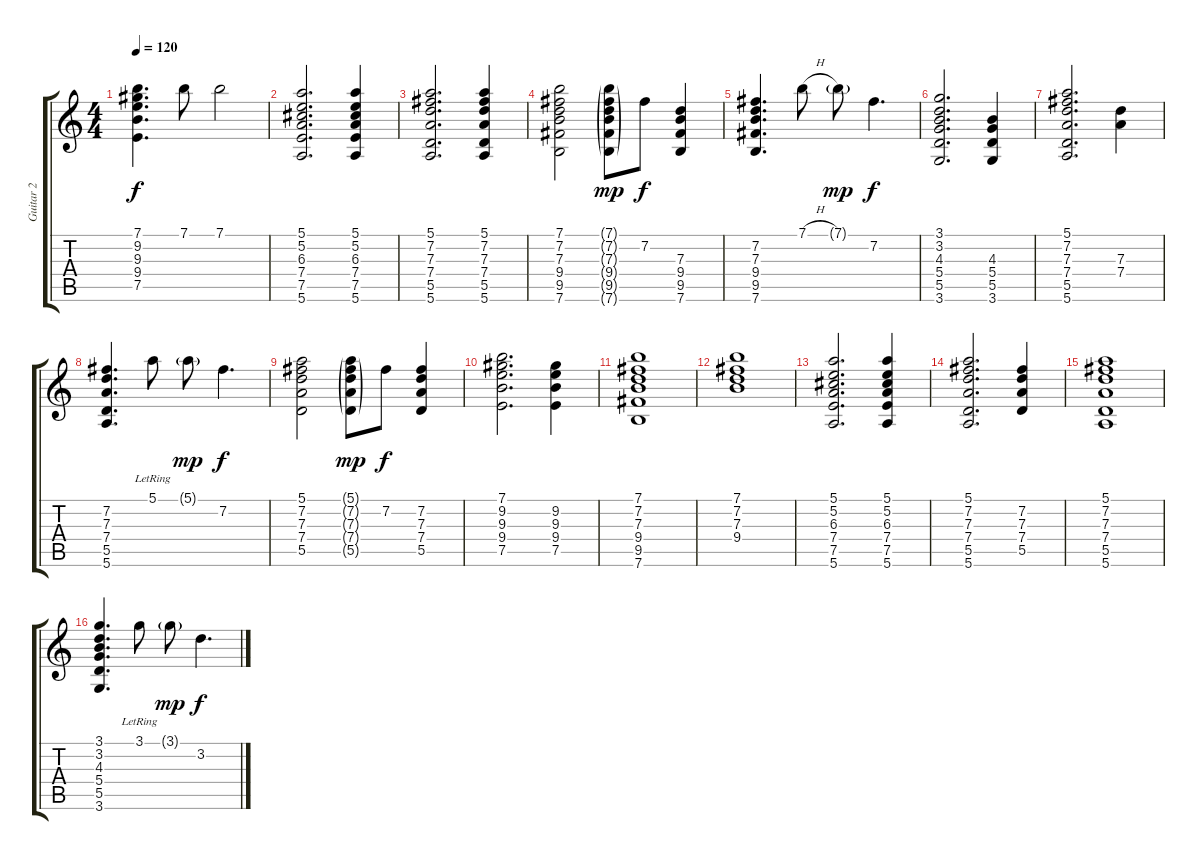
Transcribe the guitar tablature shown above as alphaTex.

\track ("Guitar 2" "Guitar 2") {instrument electricguitarclean}
\staff {score tabs}
\tuning (E4 B3 G3 D3 A2 E2) {hide}
\ts (4 4)
\tempo 120
\clef g2
\ks c
(7.1 9.2 9.3 9.4 7.5).4{d dy f} 7.1.8 7.1.2 |
(5.1 5.2 6.3 7.4 7.5 5.6).2{d} (5.1 5.2 6.3 7.4 7.5 5.6).4 |
(5.1 7.2 7.3 7.4 5.5 5.6).2{d} (5.1 7.2 7.3 7.4 5.5 5.6).4 |
(7.1 7.2 7.3 9.4 9.5 7.6).2 (7.1{g} 7.2{g} 7.3{g} 9.4{g} 9.5{g} 7.6{g}).8{dy mp} 7.2.8{dy f} (7.3 9.4 9.5 7.6).4 |
(7.2 7.3 9.4 9.5 7.6).4{d} 7.1{h}.8 7.1{g}.8{dy mp} 7.2.4{d dy f} |
(3.1 3.2 4.3 5.4 5.5 3.6).2{d} (4.3 5.4 5.5 3.6).4 |
(5.1 7.2 7.3 7.4 5.5 5.6).2{d} (7.3 7.4).4 |
(7.2 7.3 7.4 5.5 5.6).4{d} 5.1{lr}.8 5.1{g}.8{dy mp} 7.2.4{d dy f} |
(5.1 7.2 7.3 7.4 5.5).2 (5.1{g} 7.2{g} 7.3{g} 7.4{g} 5.5{g}).8{dy mp} 7.2.8{dy f} (7.2 7.3 7.4 5.5).4 |
(7.1 9.2 9.3 9.4 7.5).2{d} (9.2 9.3 9.4 7.5).4 |
(7.1 7.2 7.3 9.4 9.5 7.6).1 |
(7.1 7.2 7.3 9.4).1 |
(5.1 5.2 6.3 7.4 7.5 5.6).2{d} (5.1 5.2 6.3 7.4 7.5 5.6).4 |
(5.1 7.2 7.3 7.4 5.5 5.6).2{d} (7.2 7.3 7.4 5.5).4 |
(5.1 7.2 7.3 7.4 5.5 5.6).1 |
(3.1 3.2 4.3 5.4 5.5 3.6).4{d} 3.1{lr}.8 3.1{g}.8{dy mp} 3.2.4{d dy f}
